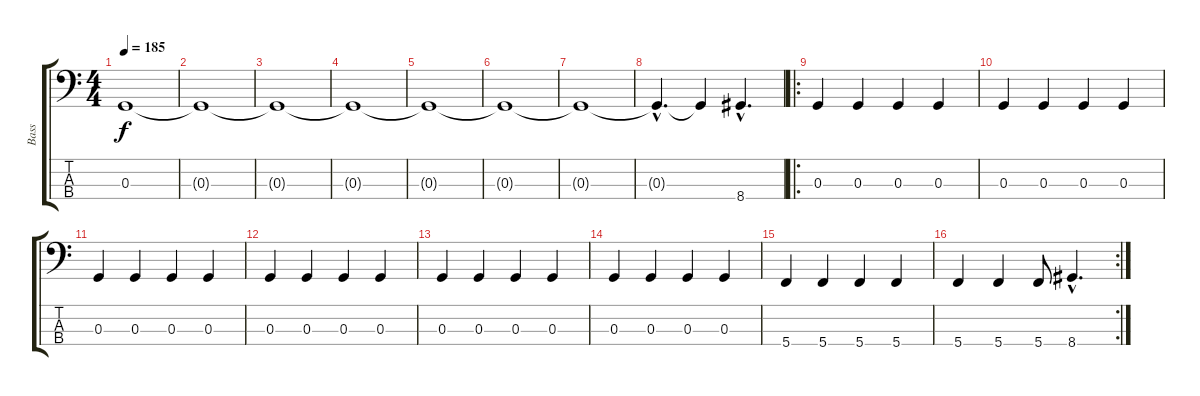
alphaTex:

\track ("Bass" "Bass") {instrument electricbassfinger}
\staff {score tabs}
\tuning (F2 C2 G1 C1) {hide}
\ts (4 4)
\tempo 185
\clef f4
\ks c
0.3.1{dy f instrument electricbassfinger} |
0.3{t}.1 |
0.3{t}.1 |
0.3{t}.1 |
0.3{t}.1 |
0.3{t}.1 |
0.3{t}.1 |
0.3{hac t}.4{d} 0.3{t}.4 8.4{hac}.4{d} |
\ro
0.3.4 0.3.4 0.3.4 0.3.4 |
0.3.4 0.3.4 0.3.4 0.3.4 |
0.3.4 0.3.4 0.3.4 0.3.4 |
0.3.4 0.3.4 0.3.4 0.3.4 |
0.3.4 0.3.4 0.3.4 0.3.4 |
0.3.4 0.3.4 0.3.4 0.3.4 |
5.4.4 5.4.4 5.4.4 5.4.4 |
\rc 2
5.4.4 5.4.4 5.4.8 8.4{hac}.4{d}
